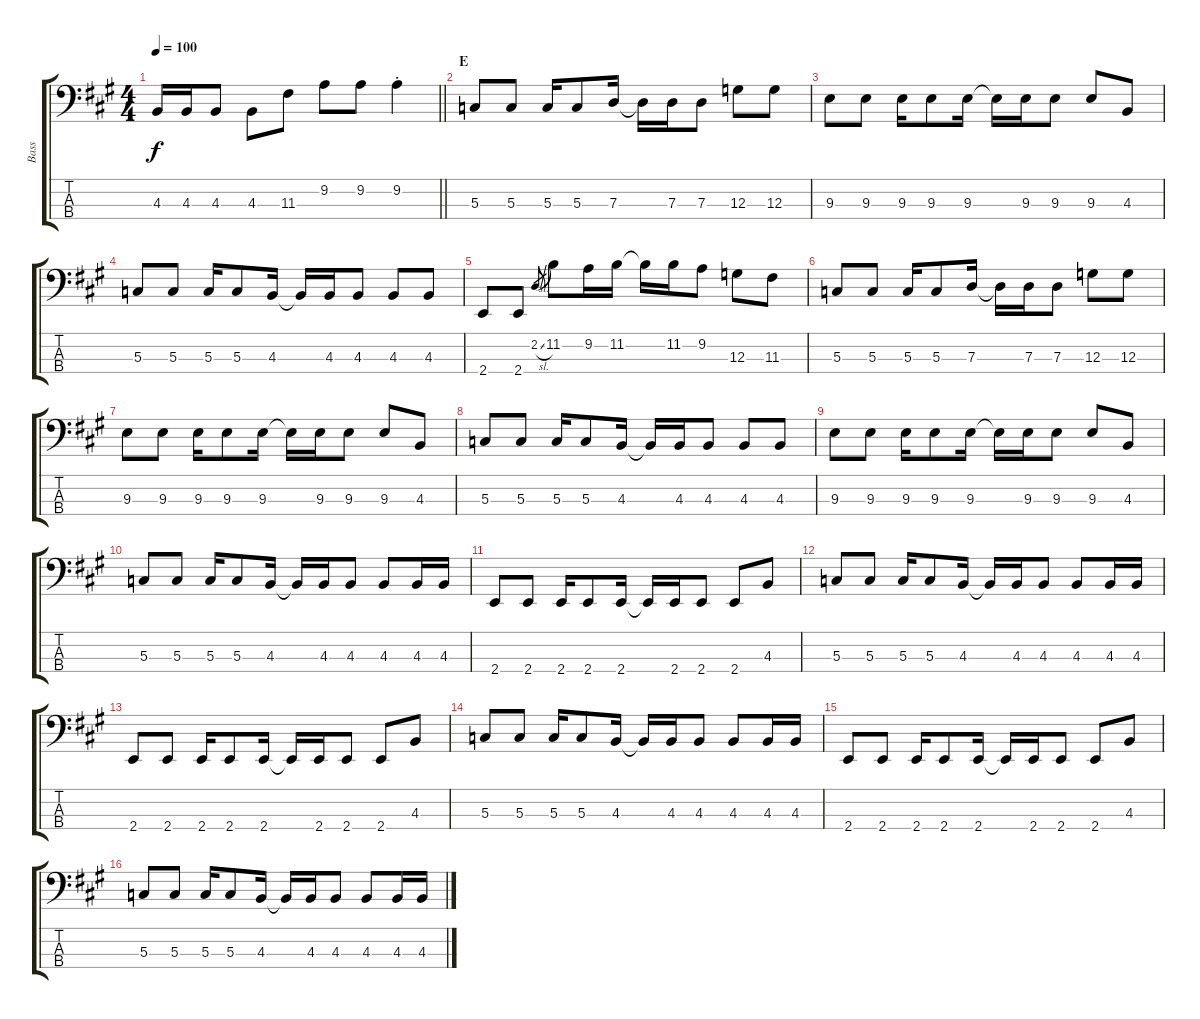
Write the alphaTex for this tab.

\track ("Bass" "Bass") {instrument electricbasspick}
\staff {score tabs}
\tuning (F2 C2 G1 D1) {hide}
\ts (4 4)
\tempo 100
\clef f4
\barLineRight lightlight
\ks a
4.3{t}.16{dy f} 4.3.16 4.3.8 4.3.8 11.3.8 9.2.8 9.2.8 9.2{st}.4 |
\section ("" "E")
5.3.8 5.3.8 5.3.16 5.3.8 7.3.16 7.3{t}.16 7.3.16 7.3.8 12.3.8 12.3.8 |
9.3.8 9.3.8 9.3.16 9.3.8 9.3.16 9.3{t}.16 9.3.16 9.3.8 9.3.8 4.3.8 |
5.3.8 5.3.8 5.3.16 5.3.8 4.3.16 4.3{t}.16 4.3.16 4.3.8 4.3.8 4.3.8 |
2.4.8 2.4.8 2.2{sl}.8{gr} 11.2.8 9.2.16 11.2.16 11.2{t}.16 11.2.16 9.2.8 12.3.8 11.3.8 |
5.3.8 5.3.8 5.3.16 5.3.8 7.3.16 7.3{t}.16 7.3.16 7.3.8 12.3.8 12.3.8 |
9.3.8 9.3.8 9.3.16 9.3.8 9.3.16 9.3{t}.16 9.3.16 9.3.8 9.3.8 4.3.8 |
5.3.8 5.3.8 5.3.16 5.3.8 4.3.16 4.3{t}.16 4.3.16 4.3.8 4.3.8 4.3.8 |
9.3.8 9.3.8 9.3.16 9.3.8 9.3.16 9.3{t}.16 9.3.16 9.3.8 9.3.8 4.3.8 |
5.3.8 5.3.8 5.3.16 5.3.8 4.3.16 4.3{t}.16 4.3.16 4.3.8 4.3.8 4.3.16 4.3.16 |
2.4.8 2.4.8 2.4.16 2.4.8 2.4.16 2.4{t}.16 2.4.16 2.4.8 2.4.8 4.3.8 |
5.3.8 5.3.8 5.3.16 5.3.8 4.3.16 4.3{t}.16 4.3.16 4.3.8 4.3.8 4.3.16 4.3.16 |
2.4.8 2.4.8 2.4.16 2.4.8 2.4.16 2.4{t}.16 2.4.16 2.4.8 2.4.8 4.3.8 |
5.3.8 5.3.8 5.3.16 5.3.8 4.3.16 4.3{t}.16 4.3.16 4.3.8 4.3.8 4.3.16 4.3.16 |
2.4.8 2.4.8 2.4.16 2.4.8 2.4.16 2.4{t}.16 2.4.16 2.4.8 2.4.8 4.3.8 |
5.3.8 5.3.8 5.3.16 5.3.8 4.3.16 4.3{t}.16 4.3.16 4.3.8 4.3.8 4.3.16 4.3.16
